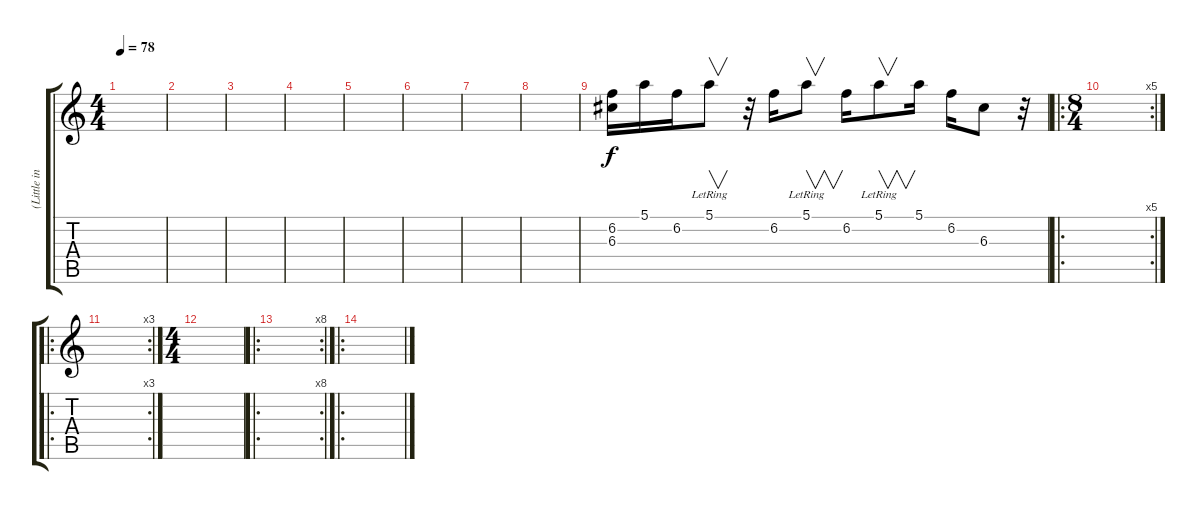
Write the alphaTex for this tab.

\track ("(Little interlude)" "(Little in") {instrument acousticguitarsteel}
\staff {score tabs}
\tuning (E4 B3 G3 D3 A2 E2) {hide}
\ts (4 4)
\tempo 78
\clef g2
\ks c
|
|
|
|
|
|
|
|
(6.2 6.3).16 5.1.16 6.2.16 5.1{lr}.8{v} r.32 6.2.16 5.1{lr}.8{v} 6.2.16 5.1{lr}.8{v} 5.1.16 6.2.16 6.3.8 r.32 |
\ro
\rc 5
\ts (8 4)
|
\ro
\rc 3
|
\ts (4 4)
|
\ro
\rc 8
|
\ro
